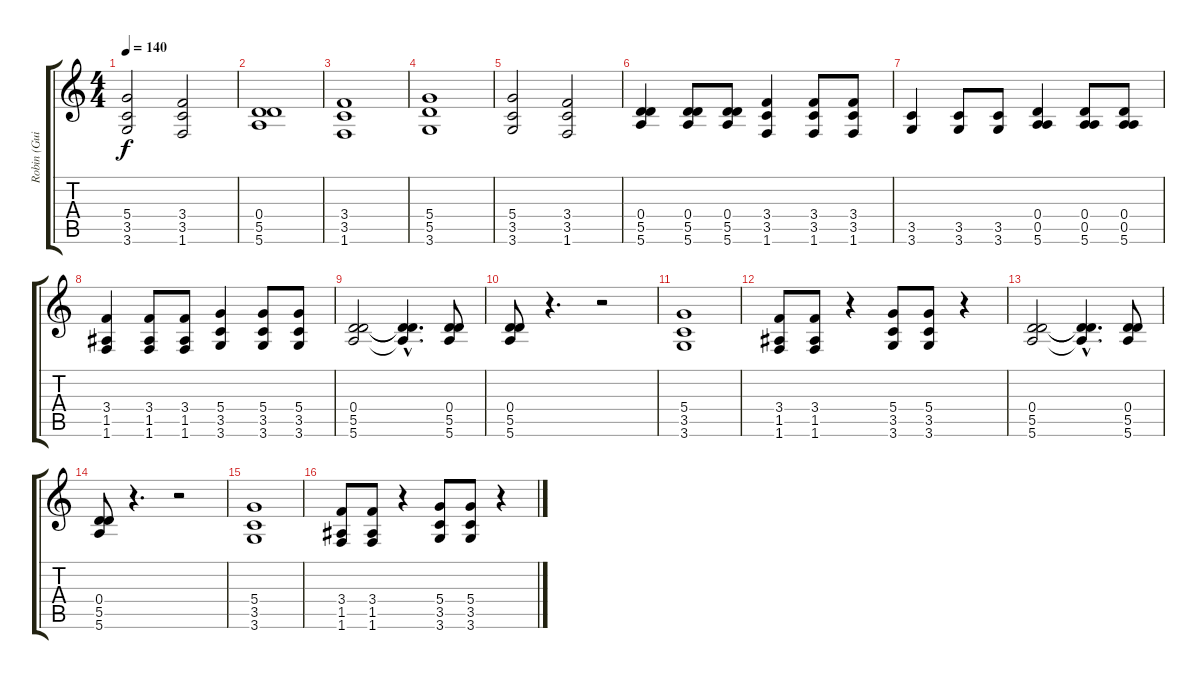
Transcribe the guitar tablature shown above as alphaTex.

\track ("Robin (Guitar)" "Robin (Gui") {instrument distortionguitar}
\staff {score tabs}
\tuning (E4 B3 G3 D3 A2 E2) {hide}
\ts (4 4)
\tempo 140
\clef g2
\ks c
(5.4 3.5 3.6).2{dy f} (3.4 3.5 1.6).2 |
(0.4 5.5 5.6).1 |
(3.4 3.5 1.6).1 |
(5.4 5.5 3.6).1 |
(5.4 3.5 3.6).2 (3.4 3.5 1.6).2 |
(0.4 5.5 5.6).4 (0.4 5.5 5.6).8 (0.4 5.5 5.6).8 (3.4 3.5 1.6).4 (3.4 3.5 1.6).8 (3.4 3.5 1.6).8 |
(3.5 3.6).4 (3.5 3.6).8 (3.5 3.6).8 (0.4 0.5 5.6).4 (0.4 0.5 5.6).8 (0.4 0.5 5.6).8 |
(3.4 1.5 1.6).4 (3.4 1.5 1.6).8 (3.4 1.5 1.6).8 (5.4 3.5 3.6).4 (5.4 3.5 3.6).8 (5.4 3.5 3.6).8 |
(0.4 5.5 5.6).2 (0.4{hac t} 5.5{hac t} 5.6{hac t}).4{d} (0.4 5.5 5.6).8 |
(0.4 5.5 5.6).8 r.4{d} r.2 |
(5.4 3.5 3.6).1 |
(3.4 1.5 1.6).8 (3.4 1.5 1.6).8 r.4 (5.4 3.5 3.6).8 (5.4 3.5 3.6).8 r.4 |
(0.4 5.5 5.6).2 (0.4{hac t} 5.5{hac t} 5.6{hac t}).4{d} (0.4 5.5 5.6).8 |
(0.4 5.5 5.6).8 r.4{d} r.2 |
(5.4 3.5 3.6).1 |
(3.4 1.5 1.6).8 (3.4 1.5 1.6).8 r.4 (5.4 3.5 3.6).8 (5.4 3.5 3.6).8 r.4
